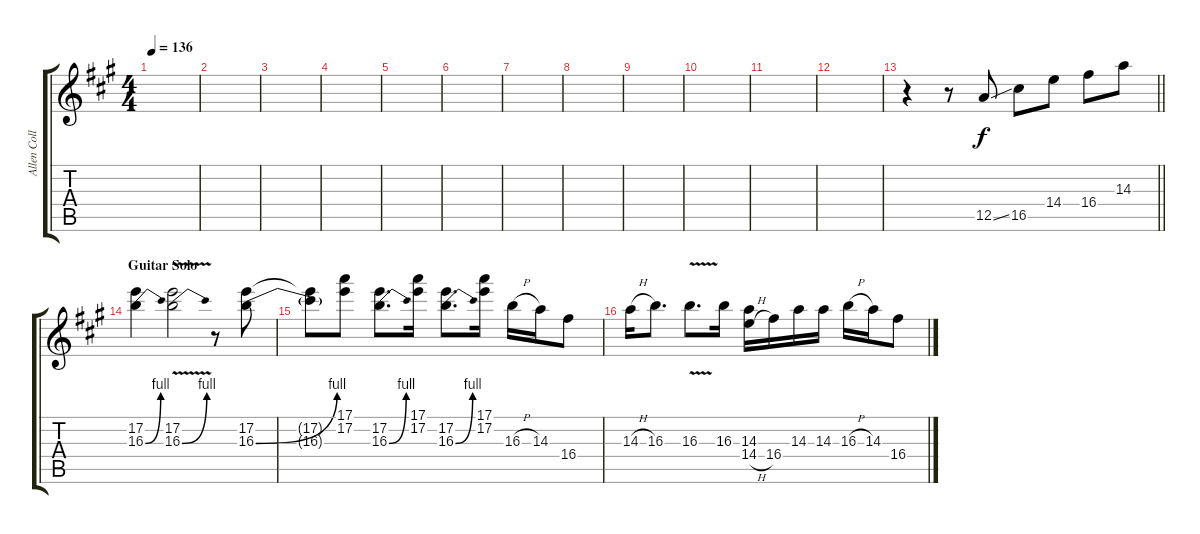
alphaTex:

\track ("Allen Collins - Solo Guitar" "Allen Coll") {instrument distortionguitar}
\staff {score tabs}
\tuning (E4 B3 G3 D3 A2 E2) {hide}
\ts (4 4)
\tempo 136
\clef g2
\ks a
|
|
|
|
|
|
|
|
|
|
|
|
\barLineRight lightlight
r.4 r.8 12.5{ss}.8 16.5.8 14.4.8 16.4.8 14.3.8 |
\section ("" "Guitar Solo")
(17.2 16.3{be (bend 0 0 60 4)}).4 (17.2 16.3{be (bend 0 0 60 4) v}).2 r.8 (17.2 16.3{be (bend 0 0 60 4)}).8 |
(17.2{t} 16.3{t}).8 (17.1 17.2).8 (17.2 16.3{be (bend 0 0 60 4)}).8{d} (17.1 17.2).16 (17.2 16.3{be (bend 0 0 60 4)}).8{d} (17.1 17.2).16 16.3{h}.16 14.3.16 16.4.8 |
14.3{h}.16 16.3.8{d} 16.3{v}.8{d} 16.3.16 (14.3 14.4{h}).16 16.4.16 14.3.16 14.3.16 16.3{h}.16 14.3.16 16.4.8
